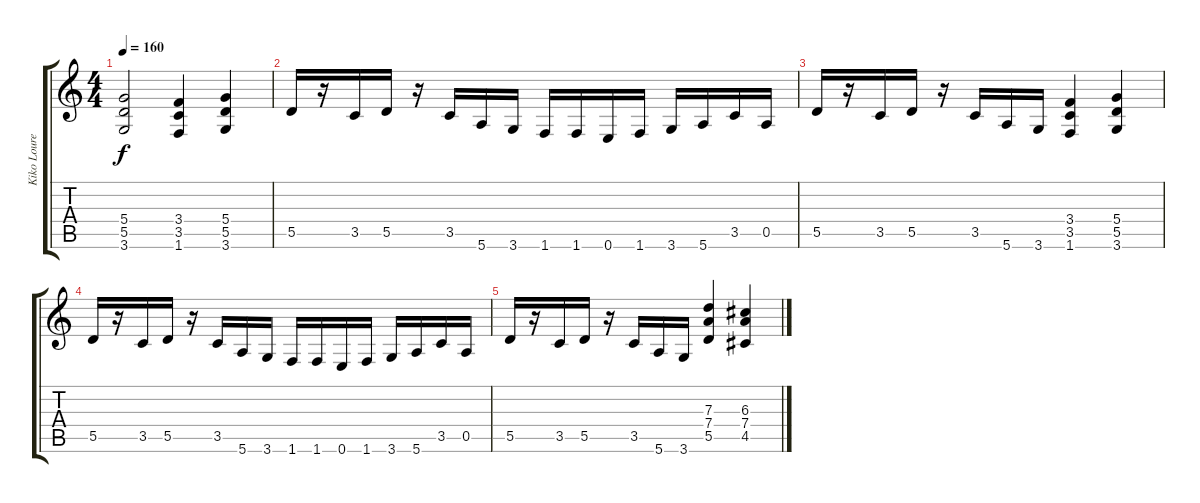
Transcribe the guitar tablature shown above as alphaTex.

\track ("Kiko Loureiro" "Kiko Loure") {instrument distortionguitar}
\staff {score tabs}
\tuning (E4 B3 G3 D3 A2 E2) {hide}
\ts (4 4)
\tempo 160
\clef g2
\ks c
(5.4{t} 5.5{t} 3.6{t}).2{dy f} (3.4 3.5 1.6).4 (5.4 5.5 3.6).4 |
5.5.16 r.16 3.5.16 5.5.16 r.16 3.5.16 5.6.16 3.6.16 1.6.16 1.6.16 0.6.16 1.6.16 3.6.16 5.6.16 3.5.16 0.5.16 |
5.5.16 r.16 3.5.16 5.5.16 r.16 3.5.16 5.6.16 3.6.16 (3.4 3.5 1.6).4 (5.4 5.5 3.6).4 |
5.5.16 r.16 3.5.16 5.5.16 r.16 3.5.16 5.6.16 3.6.16 1.6.16 1.6.16 0.6.16 1.6.16 3.6.16 5.6.16 3.5.16 0.5.16 |
5.5.16 r.16 3.5.16 5.5.16 r.16 3.5.16 5.6.16 3.6.16 (7.3 7.4 5.5).4 (6.3 7.4 4.5).4
